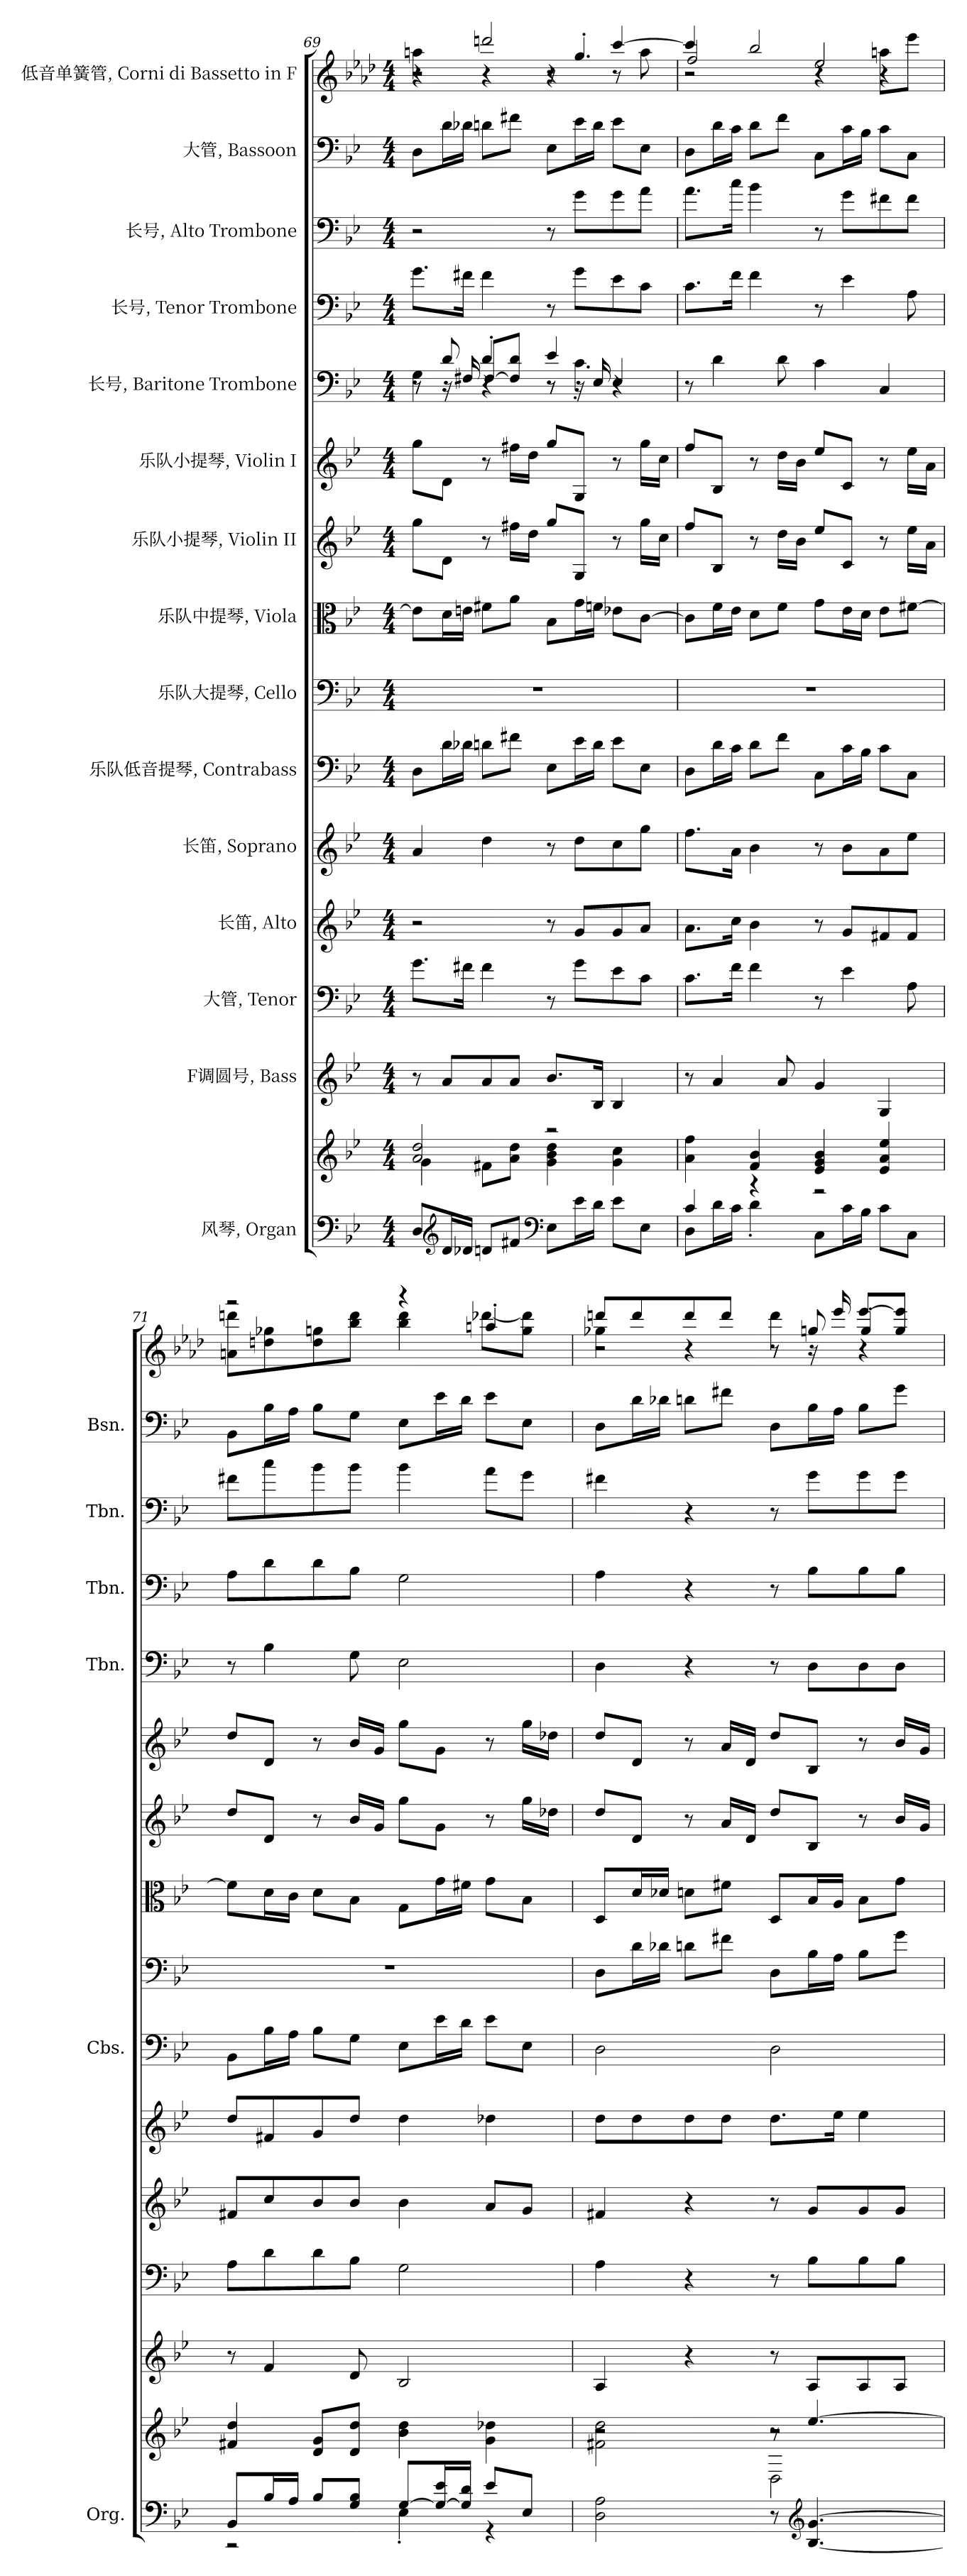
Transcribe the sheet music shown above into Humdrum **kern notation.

**kern	**kern	**kern	**kern	**kern	**kern	**kern	**kern	**kern	**kern	**kern	**kern	**kern	**kern	**kern	**kern
*part15	*part15	*part14	*part13	*part12	*part11	*part10	*part9	*part8	*part7	*part6	*part5	*part4	*part3	*part2	*part1
*staff16	*staff15	*staff14	*staff13	*staff12	*staff11	*staff10	*staff9	*staff8	*staff7	*staff6	*staff5	*staff4	*staff3	*staff2	*staff1
*I"风琴, Organ	*	*I"F调圆号, Bass	*I"大管, Tenor	*I"长笛, Alto	*I"长笛, Soprano	*I"乐队低音提琴, Contrabass	*I"乐队大提琴, Cello	*I"乐队中提琴, Viola	*I"乐队小提琴, Violin II	*I"乐队小提琴, Violin I	*I"长号, Baritone Trombone	*I"长号, Tenor Trombone	*I"长号, Alto Trombone	*I"大管, Bassoon	*I"低音单簧管, Corni di Bassetto in F
*I'Org.	*	*	*	*	*	*I'Cbs.	*	*	*	*	*I'Tbn.	*I'Tbn.	*I'Tbn.	*I'Bsn.	*
!!LO:PB:g=z
*clefF4	*clefG2	*clefG2	*clefF4	*clefG2	*clefG2	*clefF4	*clefF4	*clefC3	*clefG2	*clefG2	*clefF4	*clefF4	*clefF4	*clefF4	*clefG2
*	*	*ITrd4c7	*	*	*	*ITrd7c12	*	*	*	*	*	*	*	*	*ITrd8c14
*k[b-e-]	*k[b-e-]	*k[b-e-a-]	*k[b-e-]	*k[b-e-]	*k[b-e-]	*k[b-e-]	*k[b-e-]	*k[b-e-]	*k[b-e-]	*k[b-e-]	*k[b-e-]	*k[b-e-]	*k[b-e-]	*k[b-e-]	*k[b-e-a-d-]
*M4/4	*M4/4	*M4/4	*M4/4	*M4/4	*M4/4	*M4/4	*M4/4	*M4/4	*M4/4	*M4/4	*M4/4	*M4/4	*M4/4	*M4/4	*M4/4
=69	=69	=69	=69	=69	=69	=69	=69	=69	=69	=69	=69	=69	=69	=69	=69
*	*^	*	*	*	*	*	*	*	*	*	*^	*	*	*	*^
*	*	*	*	*	*	*	*	*	*	*	*	*	*^	*	*	*	*	*^
8D/L	2a/ 2dd/	4g\	8r	8.g\L	2r	4a/	8DD\L	1r	8e\L]	8gg\L	8gg\L	8r	4G\	8r	8.g\L	2r	8D\L	4r	4an\	2r
*clefG2	*	*	*	*	*	*	*	*	*	*	*	*	*	*	*	*	*	*	*	*
16d/L	.	.	8d/L	.	.	.	16D\L	.	16d\L	8d\J	8d\J	8d/	.	16r	.	.	16d\L	.	.	.
16d-X/JJ	.	.	.	16f#X\Jk	.	.	16D-X\JJ	.	16en\JJ	.	.	.	.	16F#X/	16f#X\Jk	.	16d-X\JJ	.	.	.
8dn/L	.	8f#X\L	8d/	4f#\	.	4dd\	8Dn\L	.	8f#X\L	8r	8r	4d'/	4r	[8F#/L	4f#\	.	8dn\L	2ddn/	4r	.
8f#X/J	.	8a\ 8dd\J	8d/J	.	.	.	8F#X\J	.	8a\J	16ff#X\LL	16ff#X\LL	.	.	8F#/] 8d/J	.	.	8f#X\J	.	.	.
.	.	.	.	.	.	.	.	.	.	16dd\JJ	16dd\JJ	.	.	.	.	.	.	.	.	.
*clefF4	*	*	*	*	*	*	*	*	*	*	*	*	*	*	*	*	*	*	*	*
8E-\L	2r	4g\ 4b-\ 4dd\	8.e-/L	8r	8r	8r	8EE-\L	.	8B-\L	8gg/L	8gg/L	4e-/	8r	8r	8r	8r	8E-\L	.	4r	8r
16e-\L	.	.	.	8g\L	8g/L	8dd\L	16E-\L	.	16g\L	8G/J	8G/J	.	4.c'\	16r	8g\L	8g\L	16e-\L	.	.	4.g'/
16d\JJ	.	.	16E-/Jk	.	.	.	16D\JJ	.	16fn\JJ	.	.	.	.	16E-/	.	.	16d\JJ	.	.	.
8e-\L	.	4g\ 4cc\	4E-/	8e-\	8g/	8cc\	8E-\L	.	8e-X\L	8r	8r	4r	.	4E-/	8e-\	8g\	8e-\L	[4cc/	8r	.
8E-\J	.	.	.	8c\J	8a/J	8gg\J	8EE-\J	.	[8c\J	16gg\LL	16gg\LL	.	.	.	8c\J	8a\J	8E-\J	.	8a\	.
.	.	.	.	.	.	.	.	.	.	16cc\JJ	16cc\JJ	.	.	.	.	.	.	.	.	.
*	*v	*v	*	*	*	*	*	*	*	*	*	*v	*v	*v	*	*	*	*	*	*
=70	=70	=70	=70	=70	=70	=70	=70	=70	=70	=70	=70	=70	=70	=70	=70	=70	=70
*^	*	*	*	*	*	*	*	*	*	*	*	*	*	*	*	*	*
4c/	8D\L	4a\ 4ff\	8r	8.c\L	8.a\L	8.ff\L	8DD\L	1r	8c\L]	8ff/L	8ff/L	8r	8.c\L	8.a\L	8D\L	4cc/]	2r	2f/
.	16d\L	.	4d/	.	.	.	16D\L	.	16f\L	8B-/J	8B-/J	4d\	.	.	16d\L	.	.	.
.	16c\JJ	.	.	16f\Jk	16cc\Jk	16a\Jk	16C\JJ	.	16e-\JJ	.	.	.	16f\Jk	16cc\Jk	16c\JJ	.	.	.
4r	4d'\	4f/ 4b-/	.	4f\	4b-\	4b-\	8D\L	.	8d\L	8r	8r	.	4f\	4b-\	8d\L	2b-/	.	.
.	.	.	8d/	.	.	.	8F\J	.	8f\J	16dd\LL	16dd\LL	8d\	.	.	8f\J	.	.	.
.	.	.	.	.	.	.	.	.	.	16b-\JJ	16b-\JJ	.	.	.	.	.	.	.
2r	8C\L	4e-/ 4g/ 4b-/	4c/	8r	8r	8r	8CC\L	.	8g\L	8ee-/L	8ee-/L	4c\	8r	8r	8C\L	.	4r	2e-/
.	16c\L	.	.	4e-\	8g/L	8b-\L	16C\L	.	16e-\L	8c/J	8c/J	.	4e-\	8g\L	16c\L	.	.	.
.	16B-\JJ	.	.	.	.	.	16BB-\JJ	.	16d\JJ	.	.	.	.	.	16B-\JJ	.	.	.
.	8c\L	4e-/ 4a/ 4ee-/	4C/	.	8f#X/	8a\	8C\L	.	8e-\L	8r	8r	4C/	.	8f#X\	8c\L	4r	8an\L	.
.	8C\J	.	.	8A\	8f#/J	8ee-\J	8CC\J	.	[8f#X\J	16ee-\LL	16ee-\LL	.	8A\	8f#\J	8C\J	.	8ee-\J	.
.	.	.	.	.	.	.	.	.	.	16a\JJ	16a\JJ	.	.	.	.	.	.	.
*	*	*	*	*	*	*	*	*	*	*	*	*	*	*	*	*	*v	*v
!!LO:PB:g=z
=71	=71	=71	=71	=71	=71	=71	=71	=71	=71	=71	=71	=71	=71	=71	=71	=71	=71
8BB-/L	2r	4f#X/ 4dd/	8r	8A\L	8f#X/L	8dd/L	8BBB-\L	1r	8f#\L]	8dd/L	8dd/L	8r	8A\L	8f#X\L	8BB-\L	2r	8An\ 8ddn\L
16B-/L	.	.	4B-/	8d\	8cc/	8f#X/	16BB-\L	.	16d\L	8d/J	8d/J	4B-\	8d\	8cc\	16B-\L	.	8dn\ 8g-X\
16A/JJ	.	.	.	.	.	.	16AA\JJ	.	16c\JJ	.	.	.	.	.	16A\JJ	.	.
8B-/L	.	8d/ 8g/L	.	8d\	8b-/	8g/	8BB-\L	.	8d\L	8r	8r	.	8d\	8b-\	8B-\L	.	8d\ 8gn\
8G/ 8B-/J	.	8d/ 8dd/J	8G/	8B-\J	8b-/J	8dd/J	8GG\J	.	8B-\J	16b-/LL	16b-/LL	8G\	8B-\J	8b-\J	8G\J	.	8b-\ 8dd\J
.	.	.	.	.	.	.	.	.	.	16g/JJ	16g/JJ	.	.	.	.	.	.
[8G/L	4E-'\	4b-\ 4dd\	2E-/	2G\	4b-\	4dd\	8EE-\L	.	8G\L	8gg\L	8gg\L	2E-\	2G\	4b-\	8E-\L	4r	4b-\ 4dd\
16G/_ 16e-/L	.	.	.	.	.	.	16E-\L	.	16g\L	8g\J	8g\J	.	.	.	16e-\L	.	.
16G/] 16d/JJ	.	.	.	.	.	.	16D\JJ	.	16f#X\JJ	.	.	.	.	.	16d\JJ	.	.
8e-/L	4r	4g\ 4dd-X\	.	.	8a/L	4dd-X\	8E-\L	.	8g\L	8r	8r	.	.	8a\L	8e-\L	4an'/	[8dd-X\L
8E-/J	.	.	.	.	8g/J	.	8EE-\J	.	8B-\J	16gg\LL	16gg\LL	.	.	8g\J	8E-\J	.	8g\ 8dd-\]J
.	.	.	.	.	.	.	.	.	.	16dd-X\JJ	16dd-X\JJ	.	.	.	.	.	.
*v	*v	*	*	*	*	*	*	*	*	*	*	*	*	*	*	*	*
=72	=72	=72	=72	=72	=72	=72	=72	=72	=72	=72	=72	=72	=72	=72	=72	=72
*	*^	*	*	*	*	*	*	*	*	*	*	*	*	*	*	*^
*	*	*^	*	*	*	*	*	*	*	*	*	*	*	*	*	*	*	*
2D\ 2A\	2r	2f#X\ 2dd\	2r	4D/	4A\	4f#X/	8dd\L	2DD\	8D\L	8D/L	8dd/L	8dd/L	4D\	4A\	4f#X\	8D\L	8ddn/L	4g-X\	2r
.	.	.	.	.	.	.	8dd\	.	16d\L	16d/L	8d/J	8d/J	.	.	.	16d\L	8dd/	.	.
.	.	.	.	.	.	.	.	.	16d-X\JJ	16d-X/JJ	.	.	.	.	.	16d-X\JJ	.	.	.
.	.	.	.	4r	4r	4r	8dd\	.	8dn\L	8dn\L	8r	8r	4r	4r	4r	8dn\L	8dd/	4r	.
.	.	.	.	.	.	.	8dd\J	.	8f#X\J	8f#X\J	16a/LL	16a/LL	.	.	.	8f#X\J	8dd/J	.	.
.	.	.	.	.	.	.	.	.	.	.	16d/JJ	16d/JJ	.	.	.	.	.	.	.
8r	8r	2r	2D\	8r	8r	8r	8.dd\L	2DD\	8D\L	8D/L	8dd/L	8dd/L	8r	8r	8r	8D\L	8r	4dd\	8r
*clefG2	*	*	*	*	*	*	*	*	*	*	*	*	*	*	*	*	*	*	*
[4.B-/ [4.g/	[4.ee-/	.	.	8D/L	8B-\L	8g/L	.	.	16B-\L	16B-/L	8B-/J	8B-/J	8D\L	8B-\L	8g\L	16B-\L	16r	.	8gn/
.	.	.	.	.	.	.	16ee-\Jk	.	16A\JJ	16A/JJ	.	.	.	.	.	16A\JJ	16ee-/	.	.
.	.	.	.	8D/	8B-\	8g/	4ee-\	.	8B-\L	8B-\L	8r	8r	8D\	8B-\	8g\	8B-\L	[8ee-/L	4r	4g'/
.	.	.	.	8D/J	8B-\J	8g/J	.	.	8g\J	8g\J	16b-/LL	16b-/LL	8D\J	8B-\J	8g\J	8g\J	8g/ 8ee-/]J	.	.
.	.	.	.	.	.	.	.	.	.	.	16g/JJ	16g/JJ	.	.	.	.	.	.	.
*	*v	*v	*v	*	*	*	*	*	*	*	*	*	*	*	*	*	*v	*v	*v
=	=	=	=	=	=	=	=	=	=	=	=	=	=	=	=
*-	*-	*-	*-	*-	*-	*-	*-	*-	*-	*-	*-	*-	*-	*-	*-
